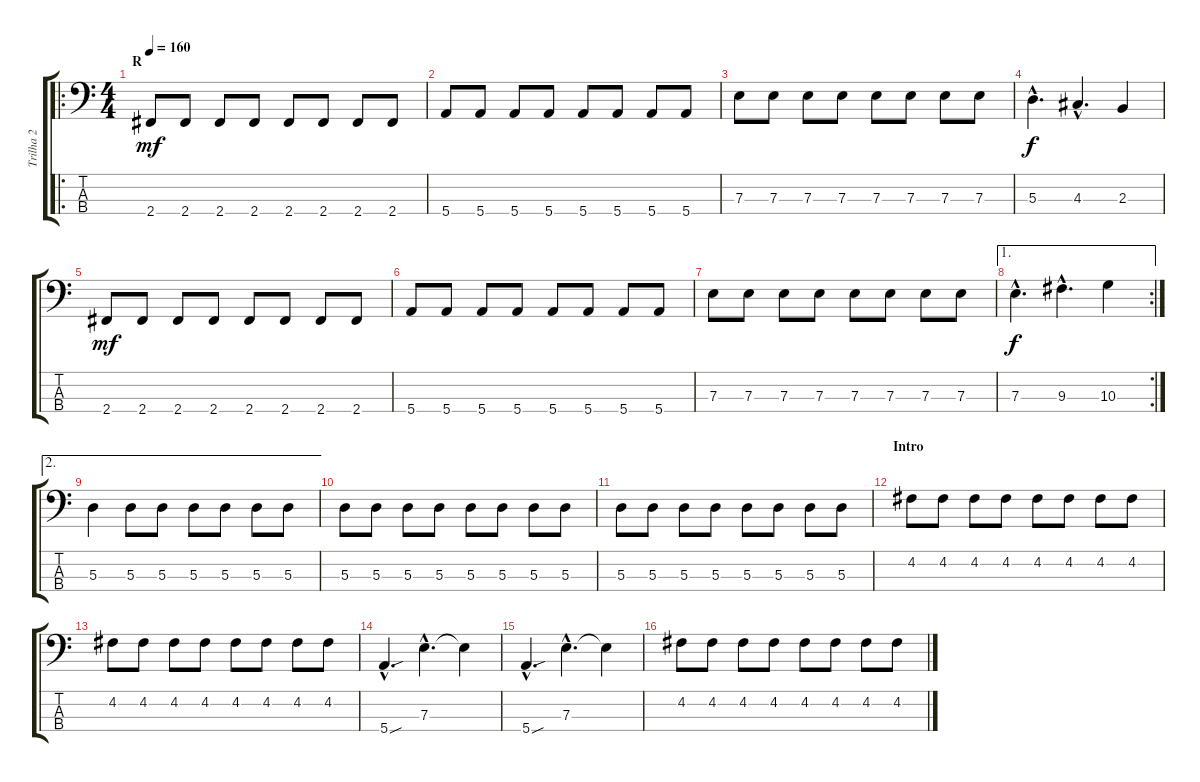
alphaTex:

\track ("Trilha 2" "Trilha 2") {instrument electricbasspick}
\staff {score tabs}
\tuning (G2 D2 A1 E1) {hide}
\ro
\ts (4 4)
\section ("" "R")
\tempo 160
\clef f4
\ks c
2.4.8{dy mf} 2.4.8 2.4.8 2.4.8 2.4.8 2.4.8 2.4.8 2.4.8 |
5.4.8 5.4.8 5.4.8 5.4.8 5.4.8 5.4.8 5.4.8 5.4.8 |
7.3.8 7.3.8 7.3.8 7.3.8 7.3.8 7.3.8 7.3.8 7.3.8 |
5.3{hac}.4{d dy f} 4.3{hac}.4{d} 2.3.4 |
2.4.8{dy mf} 2.4.8 2.4.8 2.4.8 2.4.8 2.4.8 2.4.8 2.4.8 |
5.4.8 5.4.8 5.4.8 5.4.8 5.4.8 5.4.8 5.4.8 5.4.8 |
7.3.8 7.3.8 7.3.8 7.3.8 7.3.8 7.3.8 7.3.8 7.3.8 |
\ae 1
\rc 2
7.3{hac}.4{d dy f} 9.3{hac}.4{d} 10.3.4 |
\ae 2
5.3.4 5.3.8 5.3.8 5.3.8 5.3.8 5.3.8 5.3.8 |
5.3.8 5.3.8 5.3.8 5.3.8 5.3.8 5.3.8 5.3.8 5.3.8 |
5.3.8 5.3.8 5.3.8 5.3.8 5.3.8 5.3.8 5.3.8 5.3.8 |
\section ("" "Intro")
4.2.8 4.2.8 4.2.8 4.2.8 4.2.8 4.2.8 4.2.8 4.2.8 |
4.2.8 4.2.8 4.2.8 4.2.8 4.2.8 4.2.8 4.2.8 4.2.8 |
5.4{sou hac}.4{d} 7.3{hac}.4{d} 7.3{t}.4 |
5.4{sou hac}.4{d} 7.3{hac}.4{d} 7.3{t}.4 |
4.2.8 4.2.8 4.2.8 4.2.8 4.2.8 4.2.8 4.2.8 4.2.8
